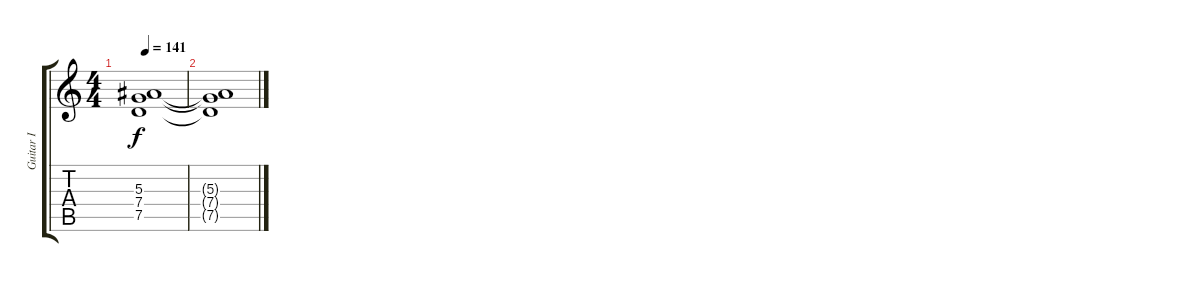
\track ("Guitar I" "Guitar I") {instrument electricguitarjazz}
\staff {score tabs}
\tuning (D4 A3 F3 C3 G2 C2) {hide}
\ts (4 4)
\tempo 141
\clef g2
\ks c
(5.3{t} 7.4{t} 7.5{t}).1{dy f} |
(5.3{t} 7.4{t} 7.5{t}).1
